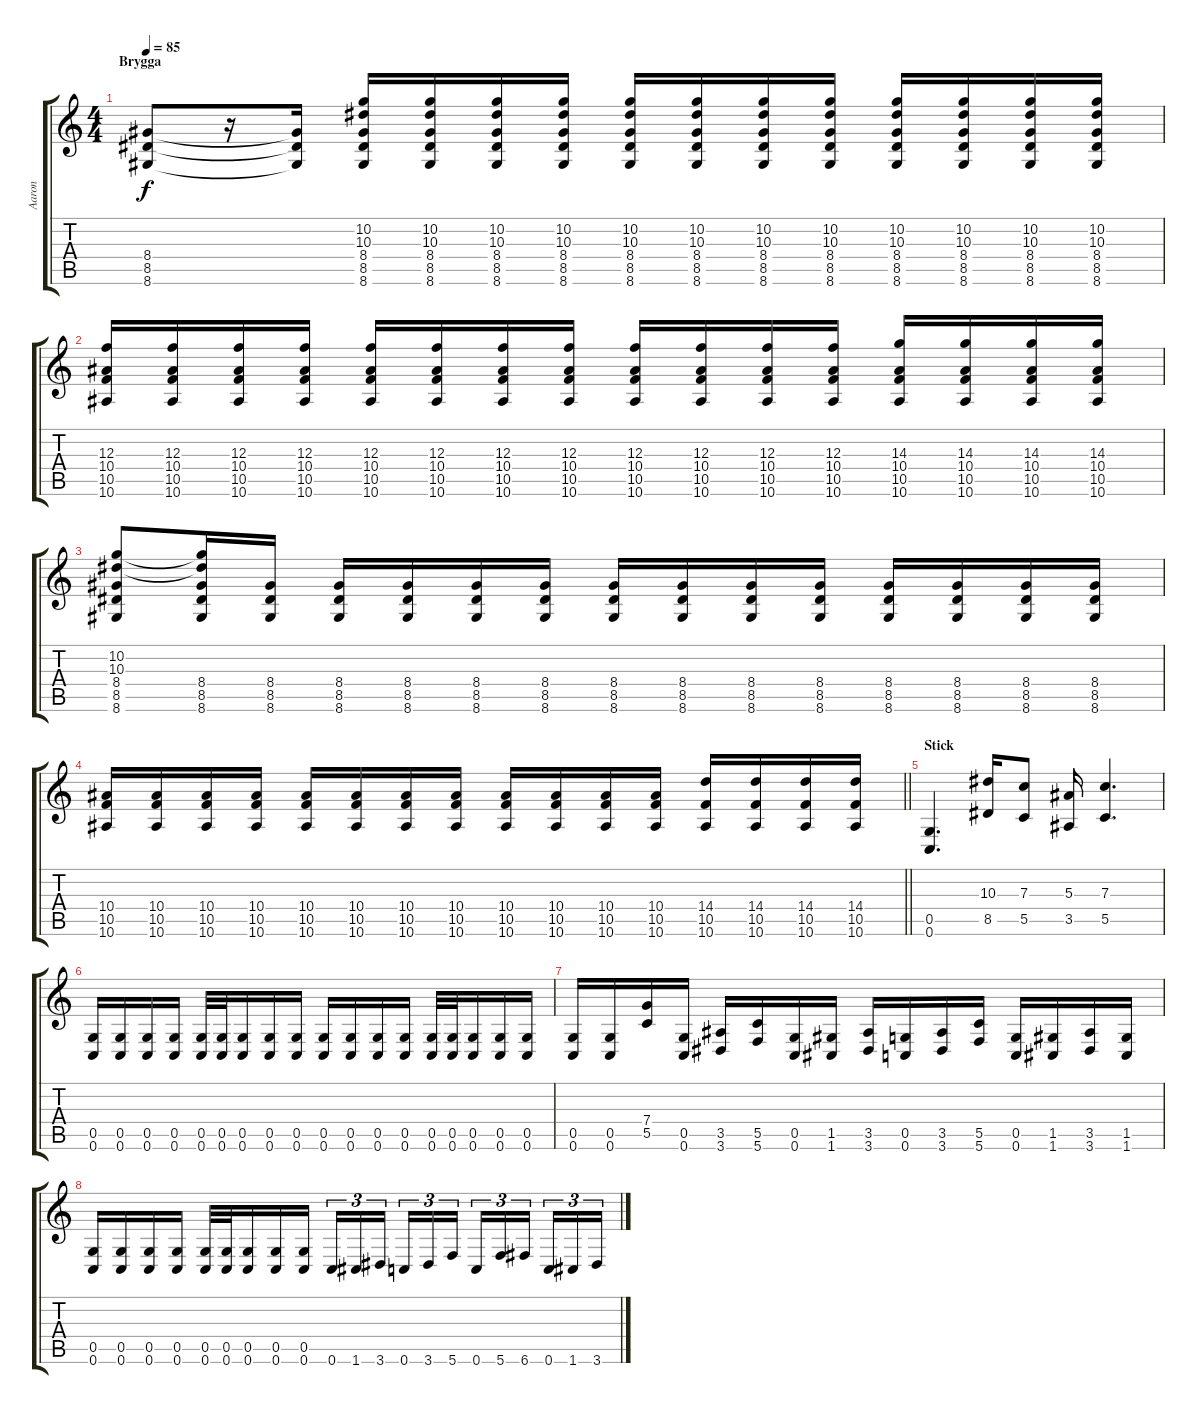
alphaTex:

\track ("Aaron" "Aaron") {instrument distortionguitar}
\staff {score tabs}
\tuning (D4 A3 F3 C3 G2 C2) {hide}
\ts (4 4)
\section ("" "Brygga")
\tempo 85
\clef g2
\ks c
(8.4 8.5 8.6).8{dy f} r.16 (8.4{t} 8.5{t} 8.6{t}).16 (10.2 10.3 8.4 8.5 8.6).16 (10.2 10.3 8.4 8.5 8.6).16 (10.2 10.3 8.4 8.5 8.6).16 (10.2 10.3 8.4 8.5 8.6).16 (10.2 10.3 8.4 8.5 8.6).16 (10.2 10.3 8.4 8.5 8.6).16 (10.2 10.3 8.4 8.5 8.6).16 (10.2 10.3 8.4 8.5 8.6).16 (10.2 10.3 8.4 8.5 8.6).16 (10.2 10.3 8.4 8.5 8.6).16 (10.2 10.3 8.4 8.5 8.6).16 (10.2 10.3 8.4 8.5 8.6).16 |
(12.3 10.4 10.5 10.6).16 (12.3 10.4 10.5 10.6).16 (12.3 10.4 10.5 10.6).16 (12.3 10.4 10.5 10.6).16 (12.3 10.4 10.5 10.6).16 (12.3 10.4 10.5 10.6).16 (12.3 10.4 10.5 10.6).16 (12.3 10.4 10.5 10.6).16 (12.3 10.4 10.5 10.6).16 (12.3 10.4 10.5 10.6).16 (12.3 10.4 10.5 10.6).16 (12.3 10.4 10.5 10.6).16 (14.3 10.4 10.5 10.6).16 (14.3 10.4 10.5 10.6).16 (14.3 10.4 10.5 10.6).16 (14.3 10.4 10.5 10.6).16 |
(10.2 10.3 8.4 8.5 8.6).8 (10.2{t} 10.3{t} 8.4 8.5 8.6).16 (8.4 8.5 8.6).16 (8.4 8.5 8.6).16 (8.4 8.5 8.6).16 (8.4 8.5 8.6).16 (8.4 8.5 8.6).16 (8.4 8.5 8.6).16 (8.4 8.5 8.6).16 (8.4 8.5 8.6).16 (8.4 8.5 8.6).16 (8.4 8.5 8.6).16 (8.4 8.5 8.6).16 (8.4 8.5 8.6).16 (8.4 8.5 8.6).16 |
\barLineRight lightlight
(10.4 10.5 10.6).16 (10.4 10.5 10.6).16 (10.4 10.5 10.6).16 (10.4 10.5 10.6).16 (10.4 10.5 10.6).16 (10.4 10.5 10.6).16 (10.4 10.5 10.6).16 (10.4 10.5 10.6).16 (10.4 10.5 10.6).16 (10.4 10.5 10.6).16 (10.4 10.5 10.6).16 (10.4 10.5 10.6).16 (14.4 10.5 10.6).16 (14.4 10.5 10.6).16 (14.4 10.5 10.6).16 (14.4 10.5 10.6).16 |
\section ("" "Stick")
(0.5 0.6).4{d} (10.3 8.5).16 (7.3 5.5).8 (5.3 3.5).16 (7.3 5.5).4{d} |
(0.5 0.6).16 (0.5 0.6).16 (0.5 0.6).16 (0.5 0.6).16 (0.5 0.6).32 (0.5 0.6).32 (0.5 0.6).16 (0.5 0.6).16 (0.5 0.6).16 (0.5 0.6).16 (0.5 0.6).16 (0.5 0.6).16 (0.5 0.6).16 (0.5 0.6).32 (0.5 0.6).32 (0.5 0.6).16 (0.5 0.6).16 (0.5 0.6).16 |
(0.5 0.6).16 (0.5 0.6).16 (7.4 5.5).16 (0.5 0.6).16 (3.5 3.6).16 (5.5 5.6).16 (0.5 0.6).16 (1.5 1.6).16 (3.5 3.6).16 (0.5 0.6).16 (3.5 3.6).16 (5.5 5.6).16 (0.5 0.6).16 (1.5 1.6).16 (3.5 3.6).16 (1.5 1.6).16 |
(0.5 0.6).16 (0.5 0.6).16 (0.5 0.6).16 (0.5 0.6).16 (0.5 0.6).32 (0.5 0.6).32 (0.5 0.6).16 (0.5 0.6).16 (0.5 0.6).16 0.6.16{tu (3 2)} 1.6.16{tu (3 2)} 3.6.16{tu (3 2) beam splitsecondary} 0.6.16{tu (3 2)} 3.6.16{tu (3 2)} 5.6.16{tu (3 2)} 0.6.16{tu (3 2)} 5.6.16{tu (3 2)} 6.6.16{tu (3 2) beam splitsecondary} 0.6.16{tu (3 2)} 1.6.16{tu (3 2)} 3.6.16{tu (3 2)}
